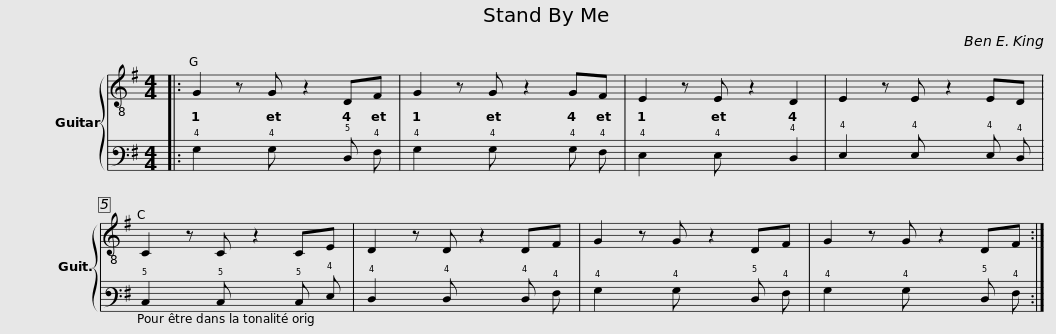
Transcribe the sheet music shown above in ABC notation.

X:1
%%score { 1 | 2 }
L:1/8
M:4/4
I:linebreak $
K:G
V:1 treble-8
V:2 tab stafflines=6 strings="E2,A2,D3,G3,B3,E4 nostems "
V:1
|: G2 z G z2 DF | G2 z G z2 GF | E2 z E z2 D2 | E2 z E z2 ED |$ C2 z C z2 CE | %5
 D2 z D z2 DF | G2 z G z2 DF | G2 z G z2 DF :| %8
V:2
|: !4!G,2 x !4!G, x2 !5!D, !4!F, | !4!G,2 x !4!G, x2 !4!G, !4!F, | !4!E,2 x !4!E, x2 !4!D,2 | !4!E,2 x !4!E, x2 !4!E, !4!D, |$ !5!C,2 x !5!C, x2 !5!C, !4!E, | %5
 !4!D,2 x !4!D, x2 !4!D, !4!F, | !4!G,2 x !4!G, x2 !5!D, !4!F, | !4!G,2 x !4!G, x2 !5!D, !4!F, :| %8
